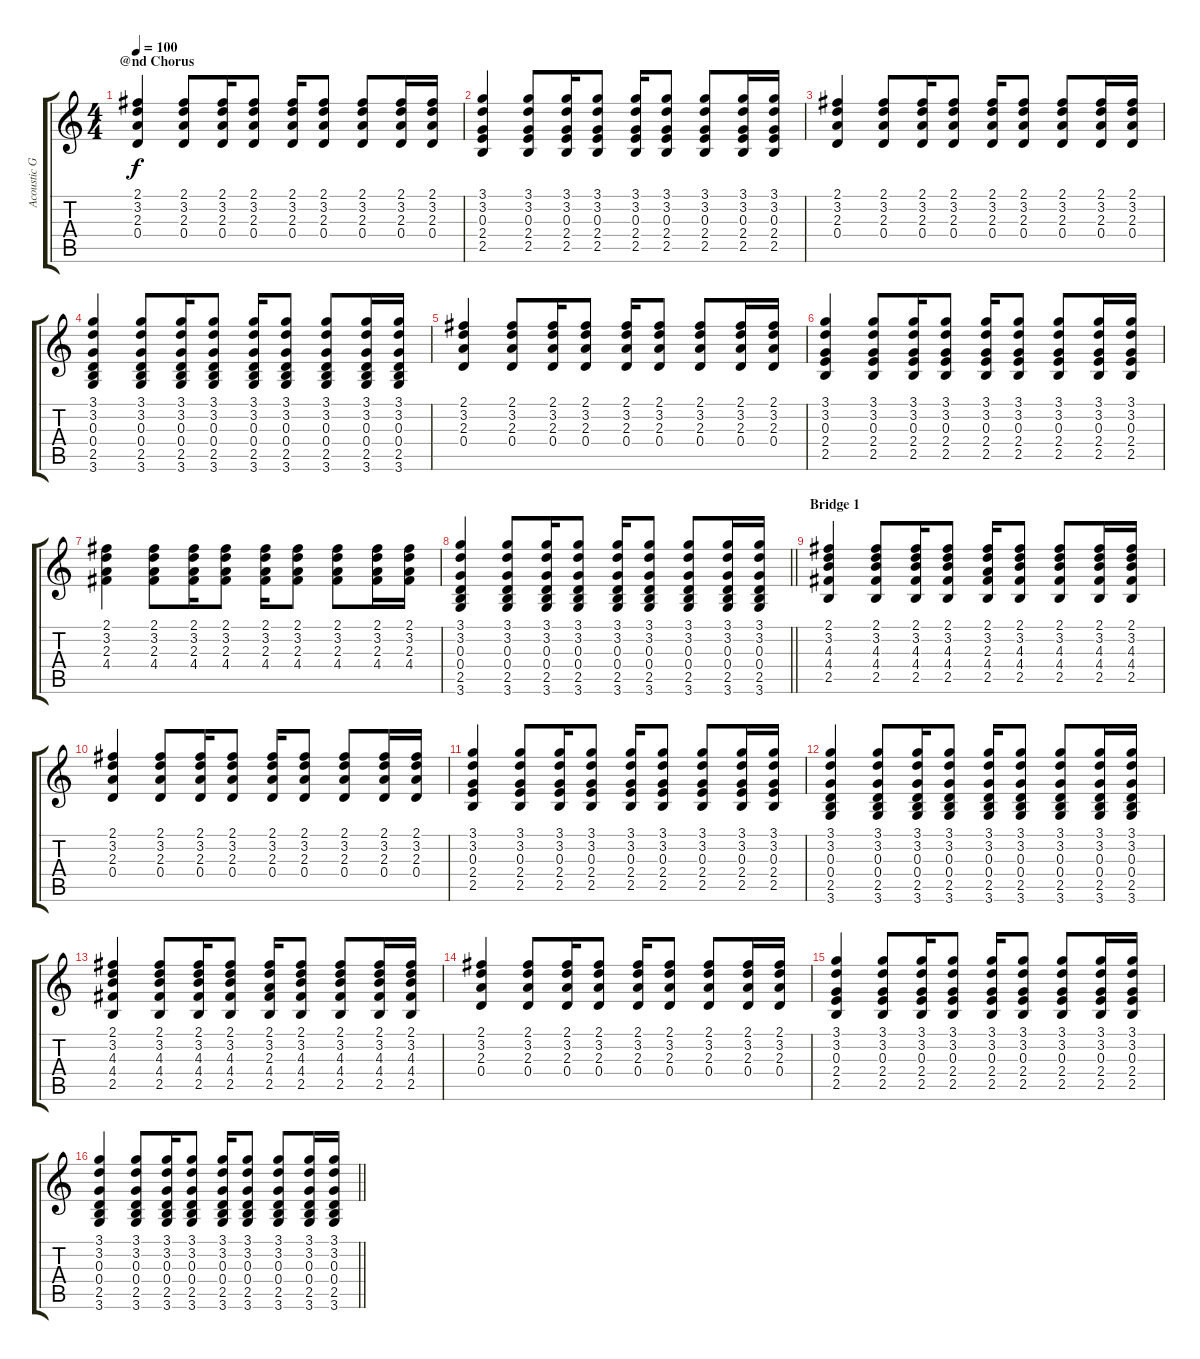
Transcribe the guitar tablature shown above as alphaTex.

\track ("Acoustic Guitar EBGDAE" "Acoustic G") {instrument acousticguitarsteel}
\staff {score tabs}
\tuning (E4 B3 G3 D3 A2 E2) {hide}
\ts (4 4)
\section ("" "@nd Chorus")
\tempo 100
\clef g2
\ks c
(2.1 3.2 2.3 0.4).4{dy f} (2.1 3.2 2.3 0.4).8 (2.1 3.2 2.3 0.4).16 (2.1 3.2 2.3 0.4).8 (2.1 3.2 2.3 0.4).16 (2.1 3.2 2.3 0.4).8 (2.1 3.2 2.3 0.4).8 (2.1 3.2 2.3 0.4).16 (2.1 3.2 2.3 0.4).16 |
(3.1 3.2 0.3 2.4 2.5).4 (3.1 3.2 0.3 2.4 2.5).8 (3.1 3.2 0.3 2.4 2.5).16 (3.1 3.2 0.3 2.4 2.5).8 (3.1 3.2 0.3 2.4 2.5).16 (3.1 3.2 0.3 2.4 2.5).8 (3.1 3.2 0.3 2.4 2.5).8 (3.1 3.2 0.3 2.4 2.5).16 (3.1 3.2 0.3 2.4 2.5).16 |
(2.1 3.2 2.3 0.4).4 (2.1 3.2 2.3 0.4).8 (2.1 3.2 2.3 0.4).16 (2.1 3.2 2.3 0.4).8 (2.1 3.2 2.3 0.4).16 (2.1 3.2 2.3 0.4).8 (2.1 3.2 2.3 0.4).8 (2.1 3.2 2.3 0.4).16 (2.1 3.2 2.3 0.4).16 |
(3.1 3.2 0.3 0.4 2.5 3.6).4 (3.1 3.2 0.3 0.4 2.5 3.6).8 (3.1 3.2 0.3 0.4 2.5 3.6).16 (3.1 3.2 0.3 0.4 2.5 3.6).8 (3.1 3.2 0.3 0.4 2.5 3.6).16 (3.1 3.2 0.3 0.4 2.5 3.6).8 (3.1 3.2 0.3 0.4 2.5 3.6).8 (3.1 3.2 0.3 0.4 2.5 3.6).16 (3.1 3.2 0.3 0.4 2.5 3.6).16 |
(2.1 3.2 2.3 0.4).4 (2.1 3.2 2.3 0.4).8 (2.1 3.2 2.3 0.4).16 (2.1 3.2 2.3 0.4).8 (2.1 3.2 2.3 0.4).16 (2.1 3.2 2.3 0.4).8 (2.1 3.2 2.3 0.4).8 (2.1 3.2 2.3 0.4).16 (2.1 3.2 2.3 0.4).16 |
(3.1 3.2 0.3 2.4 2.5).4 (3.1 3.2 0.3 2.4 2.5).8 (3.1 3.2 0.3 2.4 2.5).16 (3.1 3.2 0.3 2.4 2.5).8 (3.1 3.2 0.3 2.4 2.5).16 (3.1 3.2 0.3 2.4 2.5).8 (3.1 3.2 0.3 2.4 2.5).8 (3.1 3.2 0.3 2.4 2.5).16 (3.1 3.2 0.3 2.4 2.5).16 |
(2.1 3.2 2.3 4.4).4 (2.1 3.2 2.3 4.4).8 (2.1 3.2 2.3 4.4).16 (2.1 3.2 2.3 4.4).8 (2.1 3.2 2.3 4.4).16 (2.1 3.2 2.3 4.4).8 (2.1 3.2 2.3 4.4).8 (2.1 3.2 2.3 4.4).16 (2.1 3.2 2.3 4.4).16 |
\barLineRight lightlight
(3.1 3.2 0.3 0.4 2.5 3.6).4 (3.1 3.2 0.3 0.4 2.5 3.6).8 (3.1 3.2 0.3 0.4 2.5 3.6).16 (3.1 3.2 0.3 0.4 2.5 3.6).8 (3.1 3.2 0.3 0.4 2.5 3.6).16 (3.1 3.2 0.3 0.4 2.5 3.6).8 (3.1 3.2 0.3 0.4 2.5 3.6).8 (3.1 3.2 0.3 0.4 2.5 3.6).16 (3.1 3.2 0.3 0.4 2.5 3.6).16 |
\section ("" "Bridge 1")
(2.1 3.2 4.3 4.4 2.5).4 (2.1 3.2 4.3 4.4 2.5).8 (2.1 3.2 4.3 4.4 2.5).16 (2.1 3.2 4.3 4.4 2.5).8 (2.1 3.2 2.3 4.4 2.5).16 (2.1 3.2 4.3 4.4 2.5).8 (2.1 3.2 4.3 4.4 2.5).8 (2.1 3.2 4.3 4.4 2.5).16 (2.1 3.2 4.3 4.4 2.5).16 |
(2.1 3.2 2.3 0.4).4 (2.1 3.2 2.3 0.4).8 (2.1 3.2 2.3 0.4).16 (2.1 3.2 2.3 0.4).8 (2.1 3.2 2.3 0.4).16 (2.1 3.2 2.3 0.4).8 (2.1 3.2 2.3 0.4).8 (2.1 3.2 2.3 0.4).16 (2.1 3.2 2.3 0.4).16 |
(3.1 3.2 0.3 2.4 2.5).4 (3.1 3.2 0.3 2.4 2.5).8 (3.1 3.2 0.3 2.4 2.5).16 (3.1 3.2 0.3 2.4 2.5).8 (3.1 3.2 0.3 2.4 2.5).16 (3.1 3.2 0.3 2.4 2.5).8 (3.1 3.2 0.3 2.4 2.5).8 (3.1 3.2 0.3 2.4 2.5).16 (3.1 3.2 0.3 2.4 2.5).16 |
(3.1 3.2 0.3 0.4 2.5 3.6).4 (3.1 3.2 0.3 0.4 2.5 3.6).8 (3.1 3.2 0.3 0.4 2.5 3.6).16 (3.1 3.2 0.3 0.4 2.5 3.6).8 (3.1 3.2 0.3 0.4 2.5 3.6).16 (3.1 3.2 0.3 0.4 2.5 3.6).8 (3.1 3.2 0.3 0.4 2.5 3.6).8 (3.1 3.2 0.3 0.4 2.5 3.6).16 (3.1 3.2 0.3 0.4 2.5 3.6).16 |
(2.1 3.2 4.3 4.4 2.5).4 (2.1 3.2 4.3 4.4 2.5).8 (2.1 3.2 4.3 4.4 2.5).16 (2.1 3.2 4.3 4.4 2.5).8 (2.1 3.2 2.3 4.4 2.5).16 (2.1 3.2 4.3 4.4 2.5).8 (2.1 3.2 4.3 4.4 2.5).8 (2.1 3.2 4.3 4.4 2.5).16 (2.1 3.2 4.3 4.4 2.5).16 |
(2.1 3.2 2.3 0.4).4 (2.1 3.2 2.3 0.4).8 (2.1 3.2 2.3 0.4).16 (2.1 3.2 2.3 0.4).8 (2.1 3.2 2.3 0.4).16 (2.1 3.2 2.3 0.4).8 (2.1 3.2 2.3 0.4).8 (2.1 3.2 2.3 0.4).16 (2.1 3.2 2.3 0.4).16 |
(3.1 3.2 0.3 2.4 2.5).4 (3.1 3.2 0.3 2.4 2.5).8 (3.1 3.2 0.3 2.4 2.5).16 (3.1 3.2 0.3 2.4 2.5).8 (3.1 3.2 0.3 2.4 2.5).16 (3.1 3.2 0.3 2.4 2.5).8 (3.1 3.2 0.3 2.4 2.5).8 (3.1 3.2 0.3 2.4 2.5).16 (3.1 3.2 0.3 2.4 2.5).16 |
\barLineRight lightlight
(3.1 3.2 0.3 0.4 2.5 3.6).4 (3.1 3.2 0.3 0.4 2.5 3.6).8 (3.1 3.2 0.3 0.4 2.5 3.6).16 (3.1 3.2 0.3 0.4 2.5 3.6).8 (3.1 3.2 0.3 0.4 2.5 3.6).16 (3.1 3.2 0.3 0.4 2.5 3.6).8 (3.1 3.2 0.3 0.4 2.5 3.6).8 (3.1 3.2 0.3 0.4 2.5 3.6).16 (3.1 3.2 0.3 0.4 2.5 3.6).16
